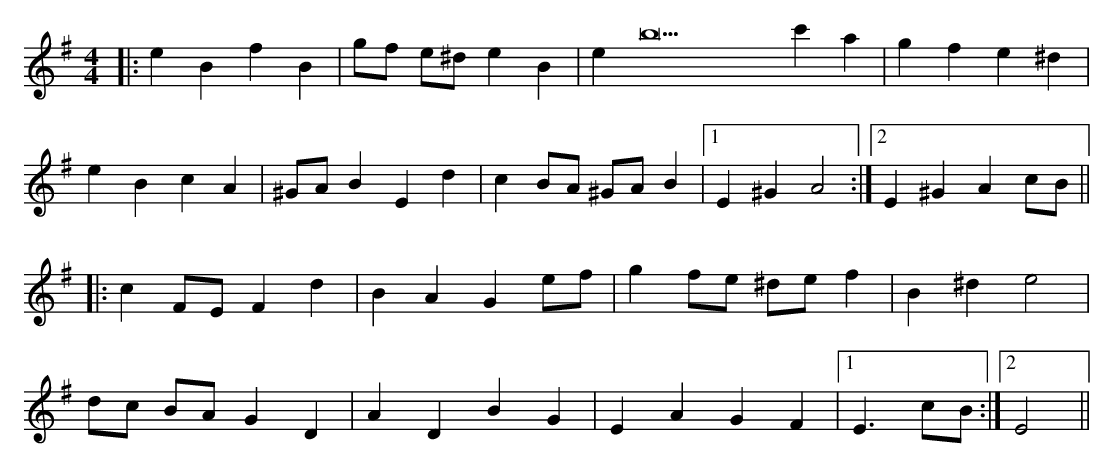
X:1
M:4/4
K:Emin
|:e2B2f2B2| gf e^de2B2| e2b22c'2a2| g2f2e2^d2|
e2B2c2A2|^GAB2E2d2|c2BA ^GA B2|1 E2^G2A4:|2 E2 ^G2A2 cB||
|:c2FEF2d2|B2A2G2ef|g2fe ^def2|B2^d2e4|
dc BAG2D2|A2 D2B2G2|E2A2G2F2|1 E3cB:|2 E4||
